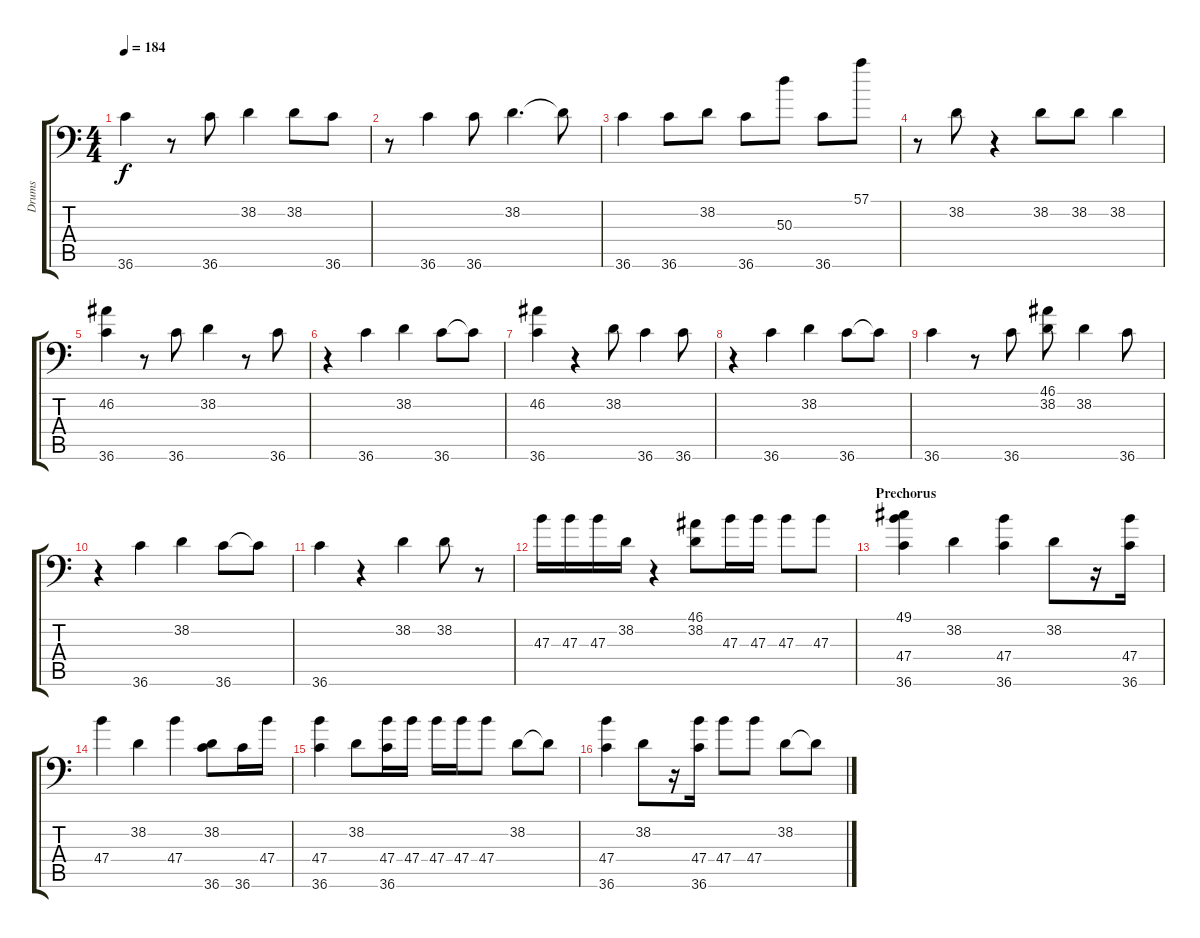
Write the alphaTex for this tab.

\track ("Drums" "Drums") {instrument acousticgrandpiano}
\staff {score tabs}
\tuning (C-1 C-1 C-1 C-1 C-1 C-1) {hide}
\ts (4 4)
\tempo 184
\clef f4
\ks c
36.6.4{dy f} r.8 36.6.8 38.2.4 38.2.8 36.6.8 |
r.8 36.6.4 36.6.8 38.2.4{d} 38.2{t}.8 |
36.6.4 36.6.8 38.2.8 36.6.8 50.3.8 36.6.8 57.1.8 |
r.8 38.2.8 r.4 38.2.8 38.2.8 38.2.4 |
(46.2 36.6).4 r.8 36.6.8 38.2.4 r.8 36.6.8 |
r.4 36.6.4 38.2.4 36.6.8 36.6{t}.8 |
(46.2 36.6).4 r.4 38.2.8 36.6.4 36.6.8 |
r.4 36.6.4 38.2.4 36.6.8 36.6{t}.8 |
36.6.4 r.8 36.6.8 (46.1 38.2).8 38.2.4 36.6.8 |
r.4 36.6.4 38.2.4 36.6.8 36.6{t}.8 |
36.6.4 r.4 38.2.4 38.2.8 r.8 |
47.3.16 47.3.16 47.3.16 38.2.16 r.4 (46.1 38.2).8 47.3.16 47.3.16 47.3.8 47.3.8 |
\section ("" "Prechorus")
(49.1 47.4 36.6).4 38.2.4 (47.4 36.6).4 38.2.8 r.16 (47.4 36.6).16 |
47.4.4 38.2.4 47.4.4 (38.2 36.6).8 36.6.16 47.4.16 |
(47.4 36.6).4 38.2.8 (47.4 36.6).16 47.4.16 47.4.16 47.4.16 47.4.8 38.2.8 38.2{t}.8 |
(47.4 36.6).4 38.2.8 r.16 (47.4 36.6).16 47.4.8 47.4.8 38.2.8 38.2{t}.8
